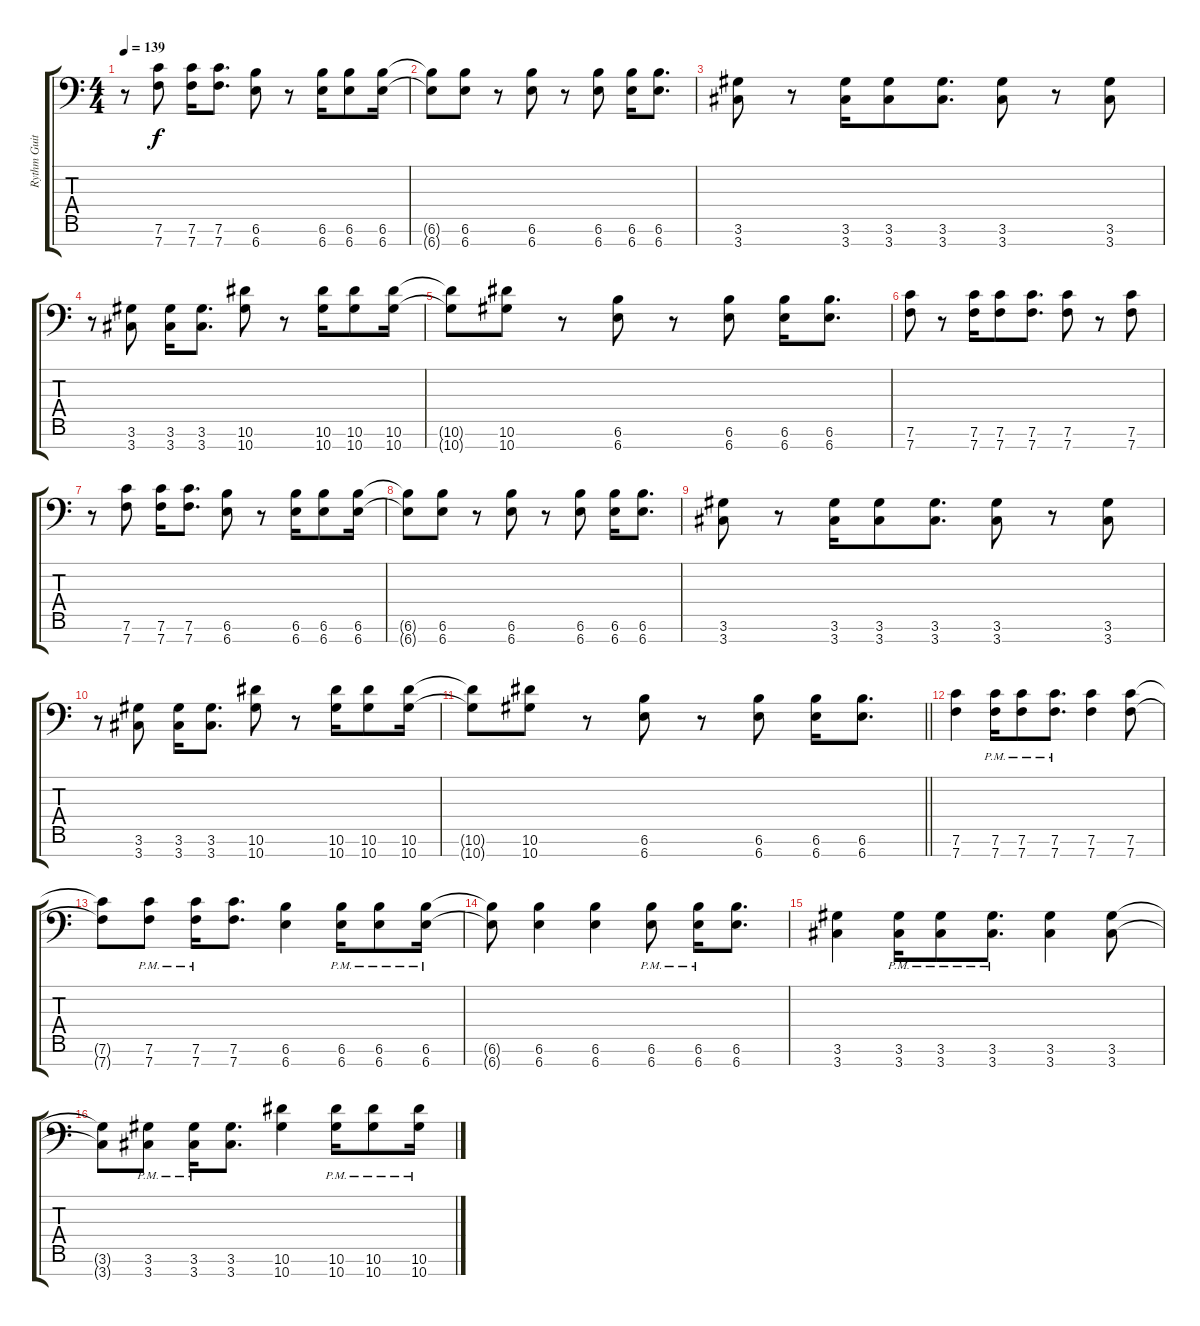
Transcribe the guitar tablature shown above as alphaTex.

\track ("Rythm Guitar #1" "Rythm Guit") {instrument distortionguitar}
\staff {score tabs}
\tuning (Eb4 Bb3 F3 Eb3 Bb2 F2 Bb1) {hide}
\ts (4 4)
\tempo 139
\clef f4
\ks c
r.8{dy f} (7.6 7.7).8 (7.6 7.7).16 (7.6 7.7).8{d} (6.6 6.7).8 r.8 (6.6 6.7).16 (6.6 6.7).8 (6.6 6.7).16 |
(6.6{t} 6.7{t}).8 (6.6 6.7).8 r.8 (6.6 6.7).8 r.8 (6.6 6.7).8 (6.6 6.7).16 (6.6 6.7).8{d} |
(3.6 3.7).8 r.8 (3.6 3.7).16 (3.6 3.7).8 (3.6 3.7).8{d} (3.6 3.7).8 r.8 (3.6 3.7).8 |
r.8 (3.6 3.7).8 (3.6 3.7).16 (3.6 3.7).8{d} (10.6 10.7).8 r.8 (10.6 10.7).16 (10.6 10.7).8 (10.6 10.7).16 |
(10.6{t} 10.7{t}).8 (10.6 10.7).8 r.8 (6.6 6.7).8 r.8 (6.6 6.7).8 (6.6 6.7).16 (6.6 6.7).8{d} |
(7.6 7.7).8 r.8 (7.6 7.7).16 (7.6 7.7).8 (7.6 7.7).8{d} (7.6 7.7).8 r.8 (7.6 7.7).8 |
r.8 (7.6 7.7).8 (7.6 7.7).16 (7.6 7.7).8{d} (6.6 6.7).8 r.8 (6.6 6.7).16 (6.6 6.7).8 (6.6 6.7).16 |
(6.6{t} 6.7{t}).8 (6.6 6.7).8 r.8 (6.6 6.7).8 r.8 (6.6 6.7).8 (6.6 6.7).16 (6.6 6.7).8{d} |
(3.6 3.7).8 r.8 (3.6 3.7).16 (3.6 3.7).8 (3.6 3.7).8{d} (3.6 3.7).8 r.8 (3.6 3.7).8 |
r.8 (3.6 3.7).8 (3.6 3.7).16 (3.6 3.7).8{d} (10.6 10.7).8 r.8 (10.6 10.7).16 (10.6 10.7).8 (10.6 10.7).16 |
\barLineRight lightlight
(10.6{t} 10.7{t}).8 (10.6 10.7).8 r.8 (6.6 6.7).8 r.8 (6.6 6.7).8 (6.6 6.7).16 (6.6 6.7).8{d} |
\section ("" "")
(7.6 7.7).4 (7.6{pm} 7.7{pm}).16 (7.6{pm} 7.7{pm}).8 (7.6{pm} 7.7{pm}).8{d} (7.6 7.7).4 (7.6 7.7).8 |
(7.6{t} 7.7{t}).8 (7.6{pm} 7.7{pm}).8 (7.6{pm} 7.7{pm}).16 (7.6 7.7).8{d} (6.6 6.7).4 (6.6{pm} 6.7{pm}).16 (6.6{pm} 6.7{pm}).8 (6.6{pm} 6.7{pm}).16 |
(6.6{t} 6.7{t}).8 (6.6 6.7).4 (6.6 6.7).4 (6.6{pm} 6.7{pm}).8 (6.6{pm} 6.7{pm}).16 (6.6 6.7).8{d} |
(3.6 3.7).4 (3.6{pm} 3.7{pm}).16 (3.6{pm} 3.7{pm}).8 (3.6{pm} 3.7{pm}).8{d} (3.6 3.7).4 (3.6 3.7).8 |
(3.6{t} 3.7{t}).8 (3.6{pm} 3.7{pm}).8 (3.6{pm} 3.7{pm}).16 (3.6 3.7).8{d} (10.6 10.7).4 (10.6{pm} 10.7{pm}).16 (10.6{pm} 10.7{pm}).8 (10.6{pm} 10.7{pm}).16
